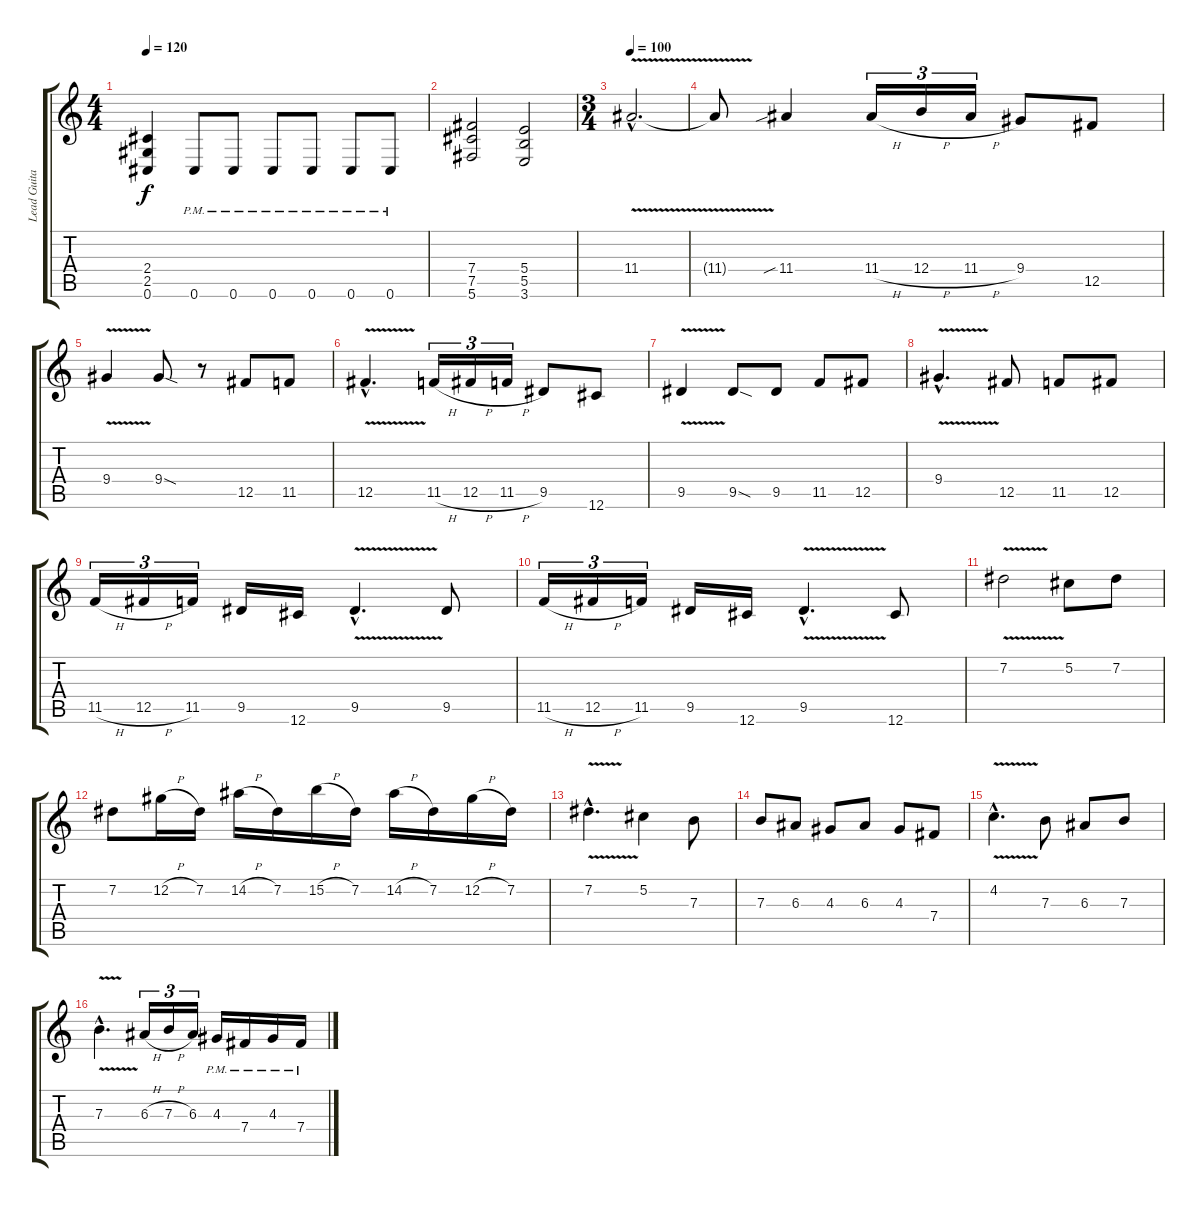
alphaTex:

\track ("Lead Guitar" "Lead Guita") {instrument distortionguitar}
\staff {score tabs}
\tuning (C4 Ab3 E3 B2 Gb2 Db2) {hide}
\ts (4 4)
\tempo 120
\clef g2
\ks c
(2.4 2.5 0.6).4{dy f} 0.6{pm}.8 0.6{pm}.8 0.6{pm}.8 0.6{pm}.8 0.6{pm}.8 0.6{pm}.8 |
(7.4 7.5 5.6).2 (5.4 5.5 3.6).2 |
\ts (3 4)
\tempo 100
11.4{v hac}.2{d} |
11.4{t}.8 11.4{sib}.4 11.4{h}.16{tu (3 2)} 12.4{h}.16{tu (3 2)} 11.4{h}.16{tu (3 2)} 9.4.8 12.5.8 |
9.4{v}.4 9.4{sod}.8 r.8 12.5.8 11.5.8 |
12.5{v hac}.4{d} 11.5{h}.16{tu (3 2)} 12.5{h}.16{tu (3 2)} 11.5{h}.16{tu (3 2)} 9.5.8 12.6.8 |
9.5{v}.4 9.5{sod}.8 9.5.8 11.5.8 12.5.8 |
9.4{v hac}.4{d} 12.5.8 11.5.8 12.5.8 |
11.5{h}.16{tu (3 2)} 12.5{h}.16{tu (3 2)} 11.5.16{tu (3 2)} 9.5.16 12.6.16 9.5{v hac}.4{d} 9.5.8 |
11.5{h}.16{tu (3 2)} 12.5{h}.16{tu (3 2)} 11.5.16{tu (3 2)} 9.5.16 12.6.16 9.5{v hac}.4{d} 12.6.8 |
7.2{v}.2 5.2.8 7.2.8 |
7.2.8 12.2{h}.16 7.2.16 14.2{h}.16 7.2.16 15.2{h}.16 7.2.16 14.2{h}.16 7.2.16 12.2{h}.16 7.2.16 |
7.2{v hac}.4{d} 5.2.4 7.3.8 |
7.3.8 6.3.8 4.3.8 6.3.8 4.3.8 7.4.8 |
4.2{v hac}.4{d} 7.3.8 6.3.8 7.3.8 |
7.3{v hac}.4{d} 6.3{h}.16{tu (3 2)} 7.3{h}.16{tu (3 2)} 6.3.16{tu (3 2)} 4.3{pm}.16 7.4{pm}.16 4.3{pm}.16 7.4{pm}.16
